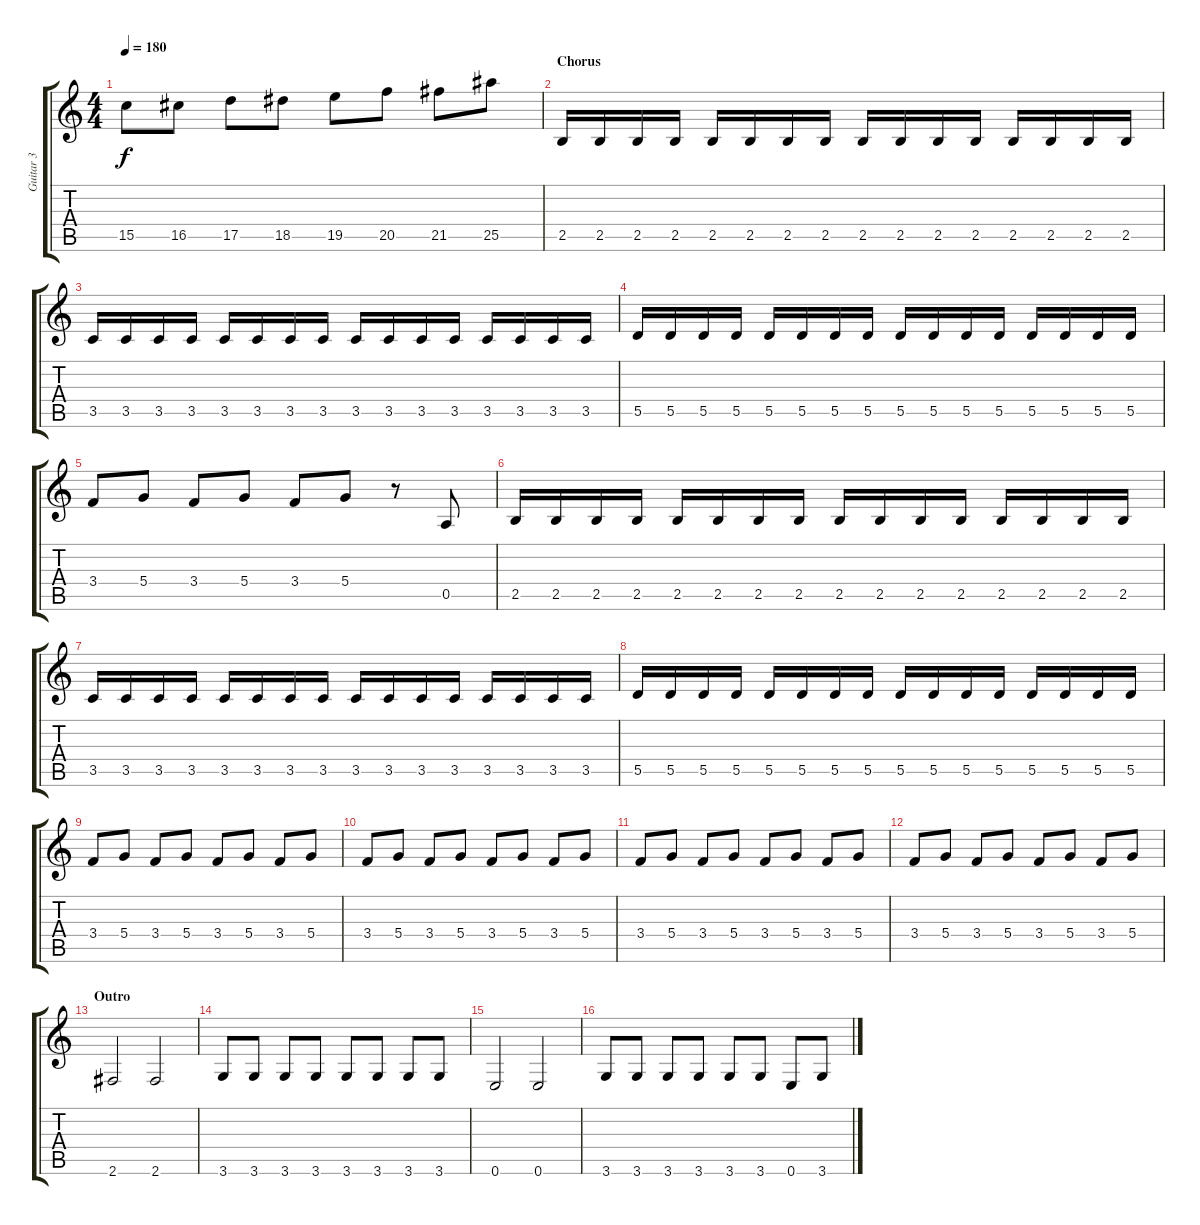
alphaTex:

\track ("Guitar 3" "Guitar 3") {instrument overdrivenguitar}
\staff {score tabs}
\tuning (E4 B3 G3 D3 A2 E2) {hide}
\ts (4 4)
\tempo 180
\clef g2
\ks c
15.5.8{dy f} 16.5.8 17.5.8 18.5.8 19.5.8 20.5.8 21.5.8 25.5.8 |
\section ("" "Chorus")
2.5.16 2.5.16 2.5.16 2.5.16 2.5.16 2.5.16 2.5.16 2.5.16 2.5.16 2.5.16 2.5.16 2.5.16 2.5.16 2.5.16 2.5.16 2.5.16 |
3.5.16 3.5.16 3.5.16 3.5.16 3.5.16 3.5.16 3.5.16 3.5.16 3.5.16 3.5.16 3.5.16 3.5.16 3.5.16 3.5.16 3.5.16 3.5.16 |
5.5.16 5.5.16 5.5.16 5.5.16 5.5.16 5.5.16 5.5.16 5.5.16 5.5.16 5.5.16 5.5.16 5.5.16 5.5.16 5.5.16 5.5.16 5.5.16 |
3.4.8 5.4.8 3.4.8 5.4.8 3.4.8 5.4.8 r.8 0.5.8 |
2.5.16 2.5.16 2.5.16 2.5.16 2.5.16 2.5.16 2.5.16 2.5.16 2.5.16 2.5.16 2.5.16 2.5.16 2.5.16 2.5.16 2.5.16 2.5.16 |
3.5.16 3.5.16 3.5.16 3.5.16 3.5.16 3.5.16 3.5.16 3.5.16 3.5.16 3.5.16 3.5.16 3.5.16 3.5.16 3.5.16 3.5.16 3.5.16 |
5.5.16 5.5.16 5.5.16 5.5.16 5.5.16 5.5.16 5.5.16 5.5.16 5.5.16 5.5.16 5.5.16 5.5.16 5.5.16 5.5.16 5.5.16 5.5.16 |
3.4.8 5.4.8 3.4.8 5.4.8 3.4.8 5.4.8 3.4.8 5.4.8 |
3.4.8 5.4.8 3.4.8 5.4.8 3.4.8 5.4.8 3.4.8 5.4.8 |
3.4.8 5.4.8 3.4.8 5.4.8 3.4.8 5.4.8 3.4.8 5.4.8 |
3.4.8 5.4.8 3.4.8 5.4.8 3.4.8 5.4.8 3.4.8 5.4.8 |
\section ("" "Outro")
2.6.2 2.6.2 |
3.6.8 3.6.8 3.6.8 3.6.8 3.6.8 3.6.8 3.6.8 3.6.8 |
0.6.2 0.6.2 |
3.6.8 3.6.8 3.6.8 3.6.8 3.6.8 3.6.8 0.6.8 3.6.8
